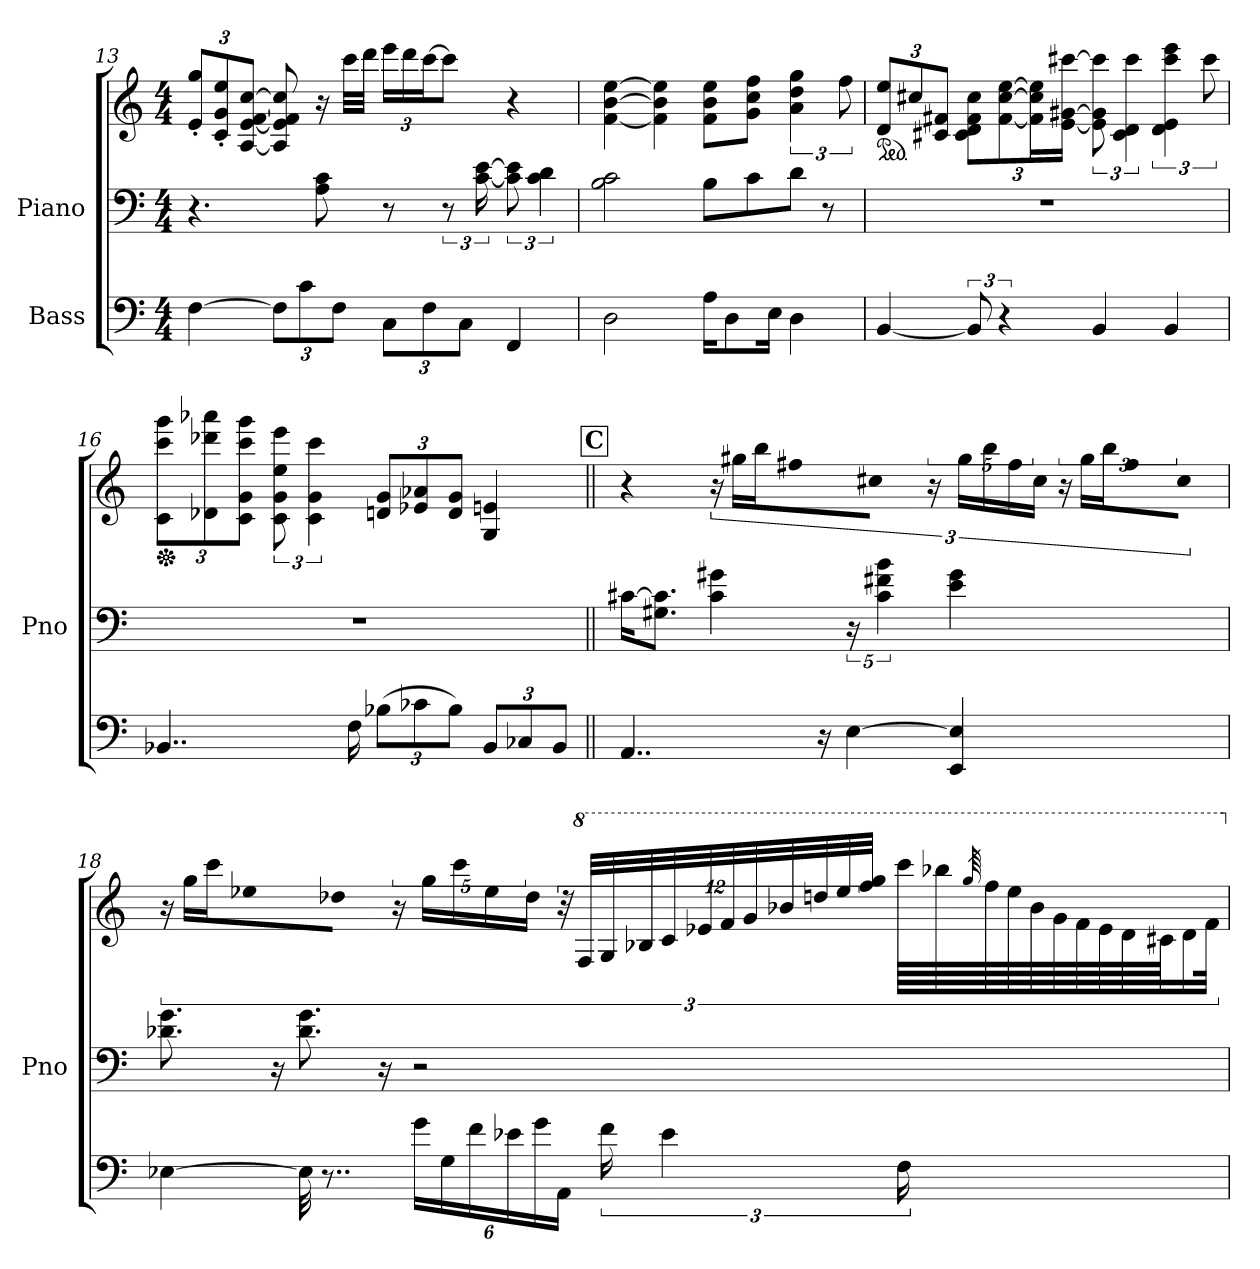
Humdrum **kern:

**kern	**kern	**kern
*part2	*part1	*part1
*staff3	*staff2	*staff1
*I"Bass	*I"Piano	*
*	*I'Pno	*
*clefF4	*clefF4	*clefG2
*ITrd7c12	*	*
*k[]	*k[]	*k[]
*M4/4	*M4/4	*M4/4
*	*	*Xbrackettup
=13	=13	=13
[4FF\	4.r	12e/' 12gg/'L
.	.	12c/' 12g/' 12ee/'
.	.	[12A/ [12e/ [12f/ [12cc/J
*Xbrackettup	*	*
12FF\L]	.	8A/] 8e/] 8f/] 8cc/]
12C\	.	.
.	8A\ 8c\	16r
12FF\J	.	.
.	.	32ccc\LLL
.	.	32ddd\JJJ
12CC\L	8r	24eee\LL
.	.	24ddd\
12FF\	.	[24ccc\J
.	12r	8ccc\J]
12CC\J	.	.
.	[24c\ [24e\	.
4FFF/	12c\] 12e\]	4r
.	6c\ 6d\	.
!!LO:PB:g=z
=14	=14	=14
2DD\	2B\ 2c\	[4f\ [4b\ [4ee\
.	.	4f\] 4b\] 4ee\]
16AA\KL	8B\L	8f\ 8b\ 8ee\L
8DD\	.	.
.	8c\	8g\ 8cc\ 8ff\J
16EE\Jk	.	.
*	*	*brackettup
4DD\	8d\J	6a\ 6dd\ 6gg\
.	8r	.
.	.	12ff\
=15	=15	=15
*	*	*ped
*	*	*Xbrackettup
[4BBB/	1r	12d/ 12ee/L
.	.	12cc#X/
.	.	12c#X/ 12f#X/J
*brackettup	*	*
12BBB/]	.	12c#\ 12d\ 12f#\ 12cc#\L
6r	.	[12f#\ [12cc#\ [12ee\
.	.	24f#\] 24cc#\] 24ee\]L
.	.	[24e\ [24g#X\ [24ccc#X\JJ
*	*	*brackettup
4BBB/	.	12e\] 12g#\] 12ccc#\]
.	.	6c#\ 6d\ 6ccc#\
4BBB/	.	6d\ 6e\ 6ccc#\ 6eee\
.	.	12ccc#\
=16	=16	=16
*	*	*Xped
*	*	*Xbrackettup
4..BBB-X/	1r	12c\ 12ccc\ 12ggg\L
.	.	12d-X\ 12ddd-X\ 12aaa-X\
.	.	12c\ 12g\ 12ccc\ 12ggg\J
*	*	*brackettup
.	.	12c\ 12g\ 12ee\ 12eee\
.	.	6c\ 6g\ 6ccc\
16FF\	.	.
*Xbrackettup	*	*Xbrackettup
(>12BB-X\L	.	12dn/ 12g/L
12C-X\	.	12e-X/ 12a-X/
12BB-\J)	.	12d/ 12g/J
12BBB-/L	.	4G/ 4en/
12CC-X/	.	.
12BBB-/J	.	.
!!LO:LB:g=z
!!LO:REH:place=s1:a:B:fs=14:t=C
=17||	=17||	=17||
4..AAA/	[16c#X\KL	4r
.	8.G#X\ 8.c#\]J	.
*	*	*brackettup
.	4c#\ 4g#X\	24r
.	.	24gg#X\LL
.	.	24bb\
.	.	16ff#X\
16r	.	16cc#X\JJ
[4EE\	20r	20r
.	5c#\ 5f#X\ 5b\	20gg#\LL
.	.	20bb\
.	.	20ff#\
.	.	20cc#\JJ
4EEE/ 4EE/]	4e\ 4g#\	24r
.	.	24gg#\LL
.	.	24bb\
.	.	16ff#\
.	.	16cc#\JJ
=18	=18	=18
[4EE-X\	8.d-X\ 8.g\	24r
.	.	24gg\LL
.	.	24ccc\
.	.	16ee-X\
.	16r	16dd-X\JJ
32EE-\]	8.d-\ 8.g\	20r
8..r	.	.
.	.	20gg\LL
.	.	20ccc\
.	.	20ee-\
.	16r	.
.	.	20dd-\JJ
24G\LL	2r	48r
*	*	*8va
.	.	48f/LLL
24GG\	.	48g/
.	.	48b-X/
24F\	.	48cc/
.	.	48ee-X/
*	*	*Xbrackettup
24E-X\	.	48ff/
.	.	48gg/
24G\	.	48bb-X/
.	.	48dddn/
24AAA\JJ	.	48eee-/
.	.	48fff/ 48ggg/JJJ
*brackettup	*	*
24F\	.	64cccc\LLLL
.	.	64bbb-X\
.	.	64qggg/
.	.	64fff\
6E-\	.	.
.	.	64eee-\
.	.	64bb-\
.	.	64gg\
.	.	64ff\
.	.	64ee-\
.	.	64dd\
.	.	64cc#X\JJ
.	.	16dd\
24FF\	.	.
.	.	32ff\JJk
*	*	*X8va
=	=	=
*-	*-	*-
